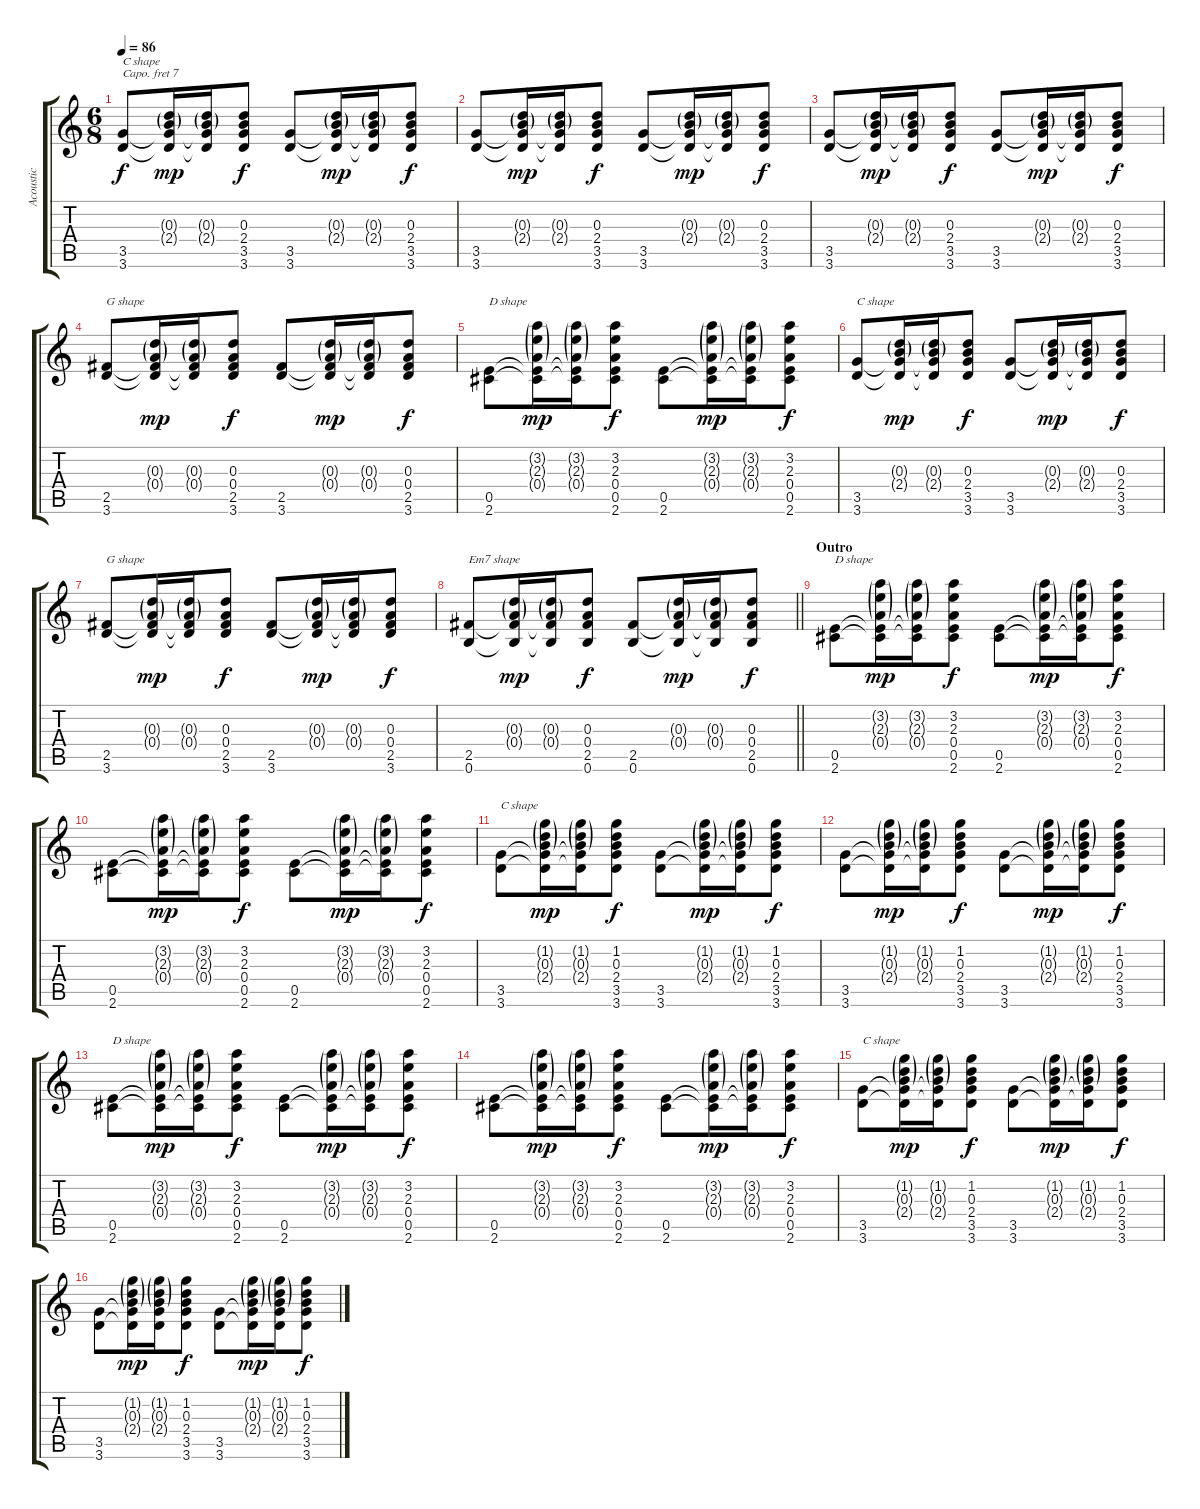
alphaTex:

\track ("Acoustic" "Acoustic") {instrument acousticguitarsteel}
\staff {score tabs}
\capo 7
\tuning (E4 B3 G3 D3 A2 E2) {hide}
\ts (6 8)
\tempo 86
\clef g2
\ks c
(3.5 3.6).8{txt "C shape" dy f} (0.3{g} 2.4{g} 3.5{t} 3.6{t}).16{dy mp} (0.3{g} 2.4{g} 3.5{t} 3.6{t}).16 (0.3 2.4 3.5 3.6).8{dy f} (3.5 3.6).8 (0.3{g} 2.4{g} 3.5{t} 3.6{t}).16{dy mp} (0.3{g} 2.4{g} 3.5{t} 3.6{t}).16 (0.3 2.4 3.5 3.6).8{dy f} |
(3.5 3.6).8 (0.3{g} 2.4{g} 3.5{t} 3.6{t}).16{dy mp} (0.3{g} 2.4{g} 3.5{t} 3.6{t}).16 (0.3 2.4 3.5 3.6).8{dy f} (3.5 3.6).8 (0.3{g} 2.4{g} 3.5{t} 3.6{t}).16{dy mp} (0.3{g} 2.4{g} 3.5{t} 3.6{t}).16 (0.3 2.4 3.5 3.6).8{dy f} |
(3.5 3.6).8 (0.3{g} 2.4{g} 3.5{t} 3.6{t}).16{dy mp} (0.3{g} 2.4{g} 3.5{t} 3.6{t}).16 (0.3 2.4 3.5 3.6).8{dy f} (3.5 3.6).8 (0.3{g} 2.4{g} 3.5{t} 3.6{t}).16{dy mp} (0.3{g} 2.4{g} 3.5{t} 3.6{t}).16 (0.3 2.4 3.5 3.6).8{dy f} |
(2.5 3.6).8{txt "G shape"} (0.3{g} 0.4{g} 2.5{t} 3.6{t}).16{dy mp} (0.3{g} 0.4{g} 2.5{t} 3.6{t}).16 (0.3 0.4 2.5 3.6).8{dy f} (2.5 3.6).8 (0.3{g} 0.4{g} 2.5{t} 3.6{t}).16{dy mp} (0.3{g} 0.4{g} 2.5{t} 3.6{t}).16 (0.3 0.4 2.5 3.6).8{dy f} |
(0.5 2.6).8{txt "D shape"} (3.2{g} 2.3{g} 0.4{g} 0.5{t} 2.6{t}).16{dy mp} (3.2{g} 2.3{g} 0.4{g} 0.5{t} 2.6{t}).16 (3.2 2.3 0.4 0.5 2.6).8{dy f} (0.5 2.6).8 (3.2{g} 2.3{g} 0.4{g} 0.5{t} 2.6{t}).16{dy mp} (3.2{g} 2.3{g} 0.4{g} 0.5{t} 2.6{t}).16 (3.2 2.3 0.4 0.5 2.6).8{dy f} |
(3.5 3.6).8{txt "C shape"} (0.3{g} 2.4{g} 3.5{t} 3.6{t}).16{dy mp} (0.3{g} 2.4{g} 3.5{t} 3.6{t}).16 (0.3 2.4 3.5 3.6).8{dy f} (3.5 3.6).8 (0.3{g} 2.4{g} 3.5{t} 3.6{t}).16{dy mp} (0.3{g} 2.4{g} 3.5{t} 3.6{t}).16 (0.3 2.4 3.5 3.6).8{dy f} |
(2.5 3.6).8{txt "G shape"} (0.3{g} 0.4{g} 2.5{t} 3.6{t}).16{dy mp} (0.3{g} 0.4{g} 2.5{t} 3.6{t}).16 (0.3 0.4 2.5 3.6).8{dy f} (2.5 3.6).8 (0.3{g} 0.4{g} 2.5{t} 3.6{t}).16{dy mp} (0.3{g} 0.4{g} 2.5{t} 3.6{t}).16 (0.3 0.4 2.5 3.6).8{dy f} |
\barLineRight lightlight
(2.5 0.6).8{txt "Em7 shape"} (0.3{g} 0.4{g} 2.5{t} 0.6{t}).16{dy mp} (0.3{g} 0.4{g} 2.5{t} 0.6{t}).16 (0.3 0.4 2.5 0.6).8{dy f} (2.5 0.6).8 (0.3{g} 0.4{g} 2.5{t} 0.6{t}).16{dy mp} (0.3{g} 0.4{g} 2.5{t} 0.6{t}).16 (0.3 0.4 2.5 0.6).8{dy f} |
\section ("" "Outro")
(0.5 2.6).8{txt "D shape"} (3.2{g} 2.3{g} 0.4{g} 0.5{t} 2.6{t}).16{dy mp} (3.2{g} 2.3{g} 0.4{g} 0.5{t} 2.6{t}).16 (3.2 2.3 0.4 0.5 2.6).8{dy f} (0.5 2.6).8 (3.2{g} 2.3{g} 0.4{g} 0.5{t} 2.6{t}).16{dy mp} (3.2{g} 2.3{g} 0.4{g} 0.5{t} 2.6{t}).16 (3.2 2.3 0.4 0.5 2.6).8{dy f} |
(0.5 2.6).8 (3.2{g} 2.3{g} 0.4{g} 0.5{t} 2.6{t}).16{dy mp} (3.2{g} 2.3{g} 0.4{g} 0.5{t} 2.6{t}).16 (3.2 2.3 0.4 0.5 2.6).8{dy f} (0.5 2.6).8 (3.2{g} 2.3{g} 0.4{g} 0.5{t} 2.6{t}).16{dy mp} (3.2{g} 2.3{g} 0.4{g} 0.5{t} 2.6{t}).16 (3.2 2.3 0.4 0.5 2.6).8{dy f} |
(3.5 3.6).8{txt "C shape"} (1.2{g} 0.3{g} 2.4{g} 3.5{t} 3.6{t}).16{dy mp} (1.2{g} 0.3{g} 2.4{g} 3.5{t} 3.6{t}).16 (1.2 0.3 2.4 3.5 3.6).8{dy f} (3.5 3.6).8 (1.2{g} 0.3{g} 2.4{g} 3.5{t} 3.6{t}).16{dy mp} (1.2{g} 0.3{g} 2.4{g} 3.5{t} 3.6{t}).16 (1.2 0.3 2.4 3.5 3.6).8{dy f} |
(3.5 3.6).8 (1.2{g} 0.3{g} 2.4{g} 3.5{t} 3.6{t}).16{dy mp} (1.2{g} 0.3{g} 2.4{g} 3.5{t} 3.6{t}).16 (1.2 0.3 2.4 3.5 3.6).8{dy f} (3.5 3.6).8 (1.2{g} 0.3{g} 2.4{g} 3.5{t} 3.6{t}).16{dy mp} (1.2{g} 0.3{g} 2.4{g} 3.5{t} 3.6{t}).16 (1.2 0.3 2.4 3.5 3.6).8{dy f} |
(0.5 2.6).8{txt "D shape"} (3.2{g} 2.3{g} 0.4{g} 0.5{t} 2.6{t}).16{dy mp} (3.2{g} 2.3{g} 0.4{g} 0.5{t} 2.6{t}).16 (3.2 2.3 0.4 0.5 2.6).8{dy f} (0.5 2.6).8 (3.2{g} 2.3{g} 0.4{g} 0.5{t} 2.6{t}).16{dy mp} (3.2{g} 2.3{g} 0.4{g} 0.5{t} 2.6{t}).16 (3.2 2.3 0.4 0.5 2.6).8{dy f} |
(0.5 2.6).8 (3.2{g} 2.3{g} 0.4{g} 0.5{t} 2.6{t}).16{dy mp} (3.2{g} 2.3{g} 0.4{g} 0.5{t} 2.6{t}).16 (3.2 2.3 0.4 0.5 2.6).8{dy f} (0.5 2.6).8 (3.2{g} 2.3{g} 0.4{g} 0.5{t} 2.6{t}).16{dy mp} (3.2{g} 2.3{g} 0.4{g} 0.5{t} 2.6{t}).16 (3.2 2.3 0.4 0.5 2.6).8{dy f} |
(3.5 3.6).8{txt "C shape"} (1.2{g} 0.3{g} 2.4{g} 3.5{t} 3.6{t}).16{dy mp} (1.2{g} 0.3{g} 2.4{g} 3.5{t} 3.6{t}).16 (1.2 0.3 2.4 3.5 3.6).8{dy f} (3.5 3.6).8 (1.2{g} 0.3{g} 2.4{g} 3.5{t} 3.6{t}).16{dy mp} (1.2{g} 0.3{g} 2.4{g} 3.5{t} 3.6{t}).16 (1.2 0.3 2.4 3.5 3.6).8{dy f} |
(3.5 3.6).8 (1.2{g} 0.3{g} 2.4{g} 3.5{t} 3.6{t}).16{dy mp} (1.2{g} 0.3{g} 2.4{g} 3.5{t} 3.6{t}).16 (1.2 0.3 2.4 3.5 3.6).8{dy f} (3.5 3.6).8 (1.2{g} 0.3{g} 2.4{g} 3.5{t} 3.6{t}).16{dy mp} (1.2{g} 0.3{g} 2.4{g} 3.5{t} 3.6{t}).16 (1.2 0.3 2.4 3.5 3.6).8{dy f}
